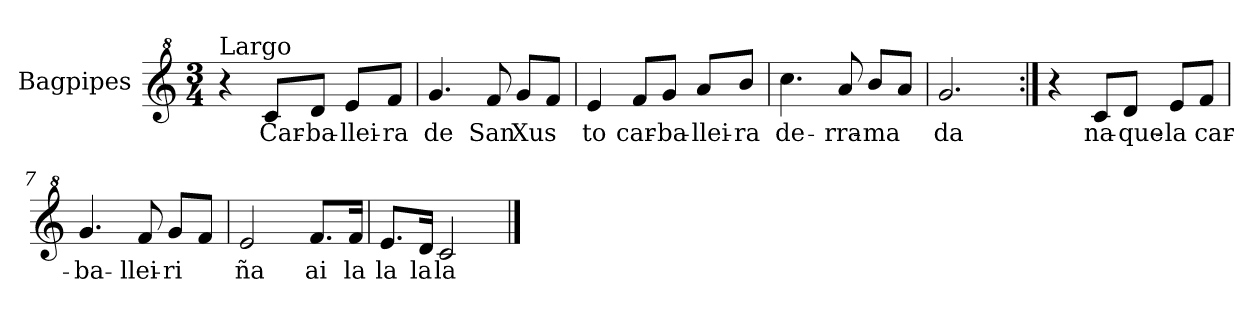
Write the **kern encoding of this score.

**kern	**text
*part1	*part1
*staff1	*staff1
*I"Bagpipes	*
*I'Bag	*
*clefG^2	*
*k[]	*
*C:	*
*M3/4	*
=1	=1
!LO:TX:a:t=Largo	!
4r	.
8cc/L	Car-
8dd/J	-ba-
8ee/L	-llei-
8ff/J	-ra
=2	=2
4.gg/	de
8ff/	San
8gg/L	-Xus
8ff/J	.
=3	=3
4ee/	to
8ff/L	car-
8gg/J	-ba-
8aa/L	-llei-
8bb/J	-ra
=4	=4
4.ccc\	de-
8aa/	-rra-
8bb/L	-ma
8aa/J	.
=5	=5
2.gg/	da
!!LO:LB:g=z
=6:|!	=6:|!
4r	.
8cc/L	na-
8dd/J	-que-
8ee/L	-la
8ff/J	car-
=7	=7
4.gg/	-ba-
8ff/	-llei-
8gg/L	-ri
8ff/J	.
=8	=8
2ee/	ña
8.ff/L	ai
16ff/Jk	la
=9	=9
8.ee/L	la
16dd/Jk	la
2cc/	la
==	==
*-	*-
